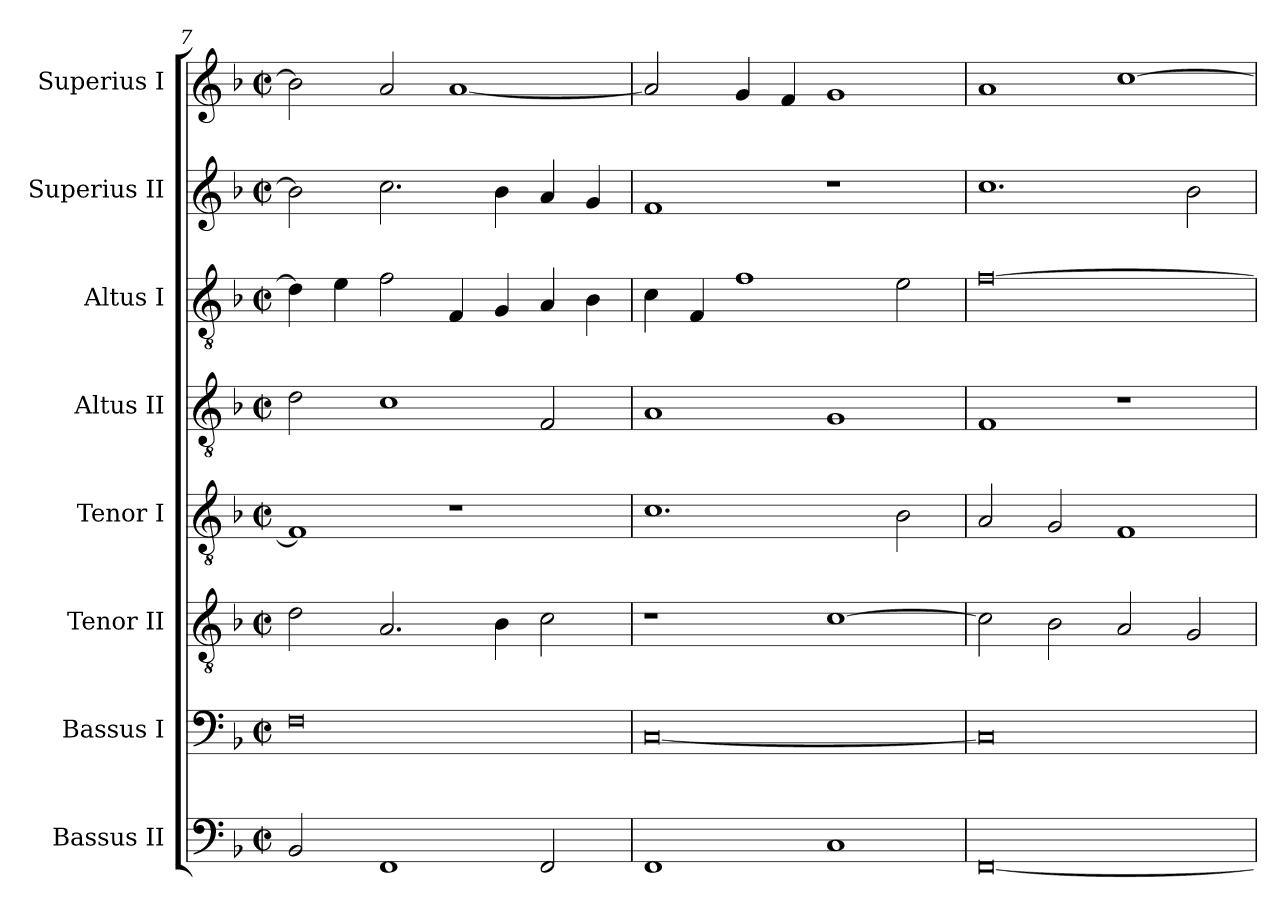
**kern	**kern	**kern	**kern	**kern	**kern	**kern	**kern
*part8	*part7	*part6	*part5	*part4	*part3	*part2	*part1
*staff8	*staff7	*staff6	*staff5	*staff4	*staff3	*staff2	*staff1
*I"Bassus II	*I"Bassus I	*I"Tenor II	*I"Tenor I	*I"Altus II	*I"Altus I	*I"Superius II	*I"Superius I
*I'B.	*I'B.	*I'T.	*I'T.	*	*	*I'S.	*I'S.
*clefF4	*clefF4	*clefGv2	*clefGv2	*clefGv2	*clefGv2	*clefG2	*clefG2
*	*	*ITrd7c12	*ITrd7c12	*ITrd7c12	*ITrd7c12	*	*
*k[b-]	*k[b-]	*k[b-]	*k[b-]	*k[b-]	*k[b-]	*k[b-]	*k[b-]
*F:	*F:	*F:	*F:	*F:	*F:	*F:	*F:
*M2/2	*M2/2	*M2/2	*M2/2	*M2/2	*M2/2	*M2/2	*M2/2
*met(c|)	*met(c|)	*met(c|)	*met(c|)	*met(c|)	*met(c|)	*met(c|)	*met(c|)
=7	=7	=7	=7	=7	=7	=7	=7
2BB-i/	0Fi	2Di\	1FFi]	2Di\	4Di\]	2b-i\]	2b-i\]
.	.	.	.	.	4Ei\	.	.
1FFi	.	2.AAi/	.	1Ci	2Fi\	2.cci\	2ai/
.	.	.	1r	.	4FFi/	.	[<1ai
.	.	4BB-i\	.	.	4GGi/	4b-i\	.
2FFi/	.	2Ci\	.	2FFi/	4AAi/	4ai/	.
.	.	.	.	.	4BB-i\	4gi/	.
=8	=8	=8	=8	=8	=8	=8	=8
1FFi	[<0Ci	1r	1.Ci	1AAi	4Ci\	1fi	2ai/]
.	.	.	.	.	4FFi/	.	.
.	.	.	.	.	1Fi	.	4gi/
.	.	.	.	.	.	.	4fi/
1Ci	.	[>1Ci	.	1GGi	.	1r	1gi
.	.	.	2BB-i\	.	2Ei\	.	.
!!LO:PB:g=z
=9	=9	=9	=9	=9	=9	=9	=9
[<0FFi	0Ci]	2Ci\]	2AAi/	1FFi	[>0Fi	1.cci	1ai
.	.	2BB-i\	2GGi/	.	.	.	.
.	.	2AAi/	1FFi	1r	.	.	[>1cci
.	.	2GGi/	.	.	.	2b-i\	.
=	=	=	=	=	=	=	=
*-	*-	*-	*-	*-	*-	*-	*-
